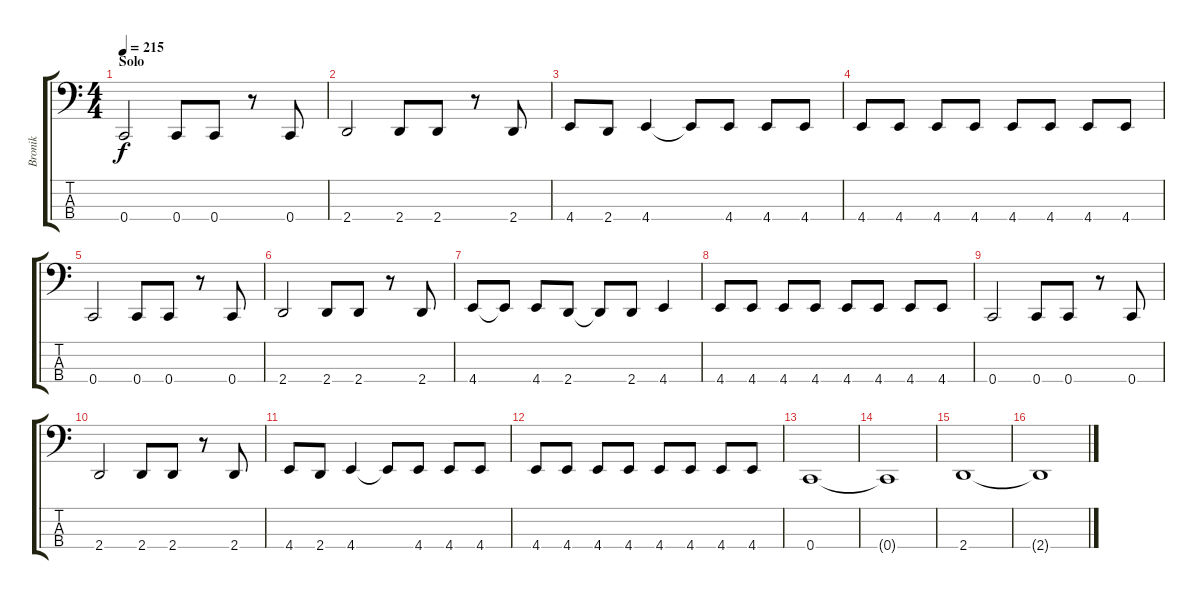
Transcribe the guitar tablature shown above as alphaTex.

\track ("Bronik" "Bronik") {instrument electricbasspick}
\staff {score tabs}
\tuning (F2 C2 G1 C1) {hide}
\ts (4 4)
\section ("" "Solo")
\tempo 215
\clef f4
\ks c
0.4.2{dy f} 0.4.8 0.4.8 r.8 0.4.8 |
2.4.2 2.4.8 2.4.8 r.8 2.4.8 |
4.4.8 2.4.8 4.4.4 4.4{t}.8 4.4.8 4.4.8 4.4.8 |
4.4.8 4.4.8 4.4.8 4.4.8 4.4.8 4.4.8 4.4.8 4.4.8 |
0.4.2 0.4.8 0.4.8 r.8 0.4.8 |
2.4.2 2.4.8 2.4.8 r.8 2.4.8 |
4.4.8 4.4{t}.8 4.4.8 2.4.8 2.4{t}.8 2.4.8 4.4.4 |
4.4.8 4.4.8 4.4.8 4.4.8 4.4.8 4.4.8 4.4.8 4.4.8 |
0.4.2 0.4.8 0.4.8 r.8 0.4.8 |
2.4.2 2.4.8 2.4.8 r.8 2.4.8 |
4.4.8 2.4.8 4.4.4 4.4{t}.8 4.4.8 4.4.8 4.4.8 |
4.4.8 4.4.8 4.4.8 4.4.8 4.4.8 4.4.8 4.4.8 4.4.8 |
0.4.1 |
0.4{t}.1 |
2.4.1 |
2.4{t}.1
